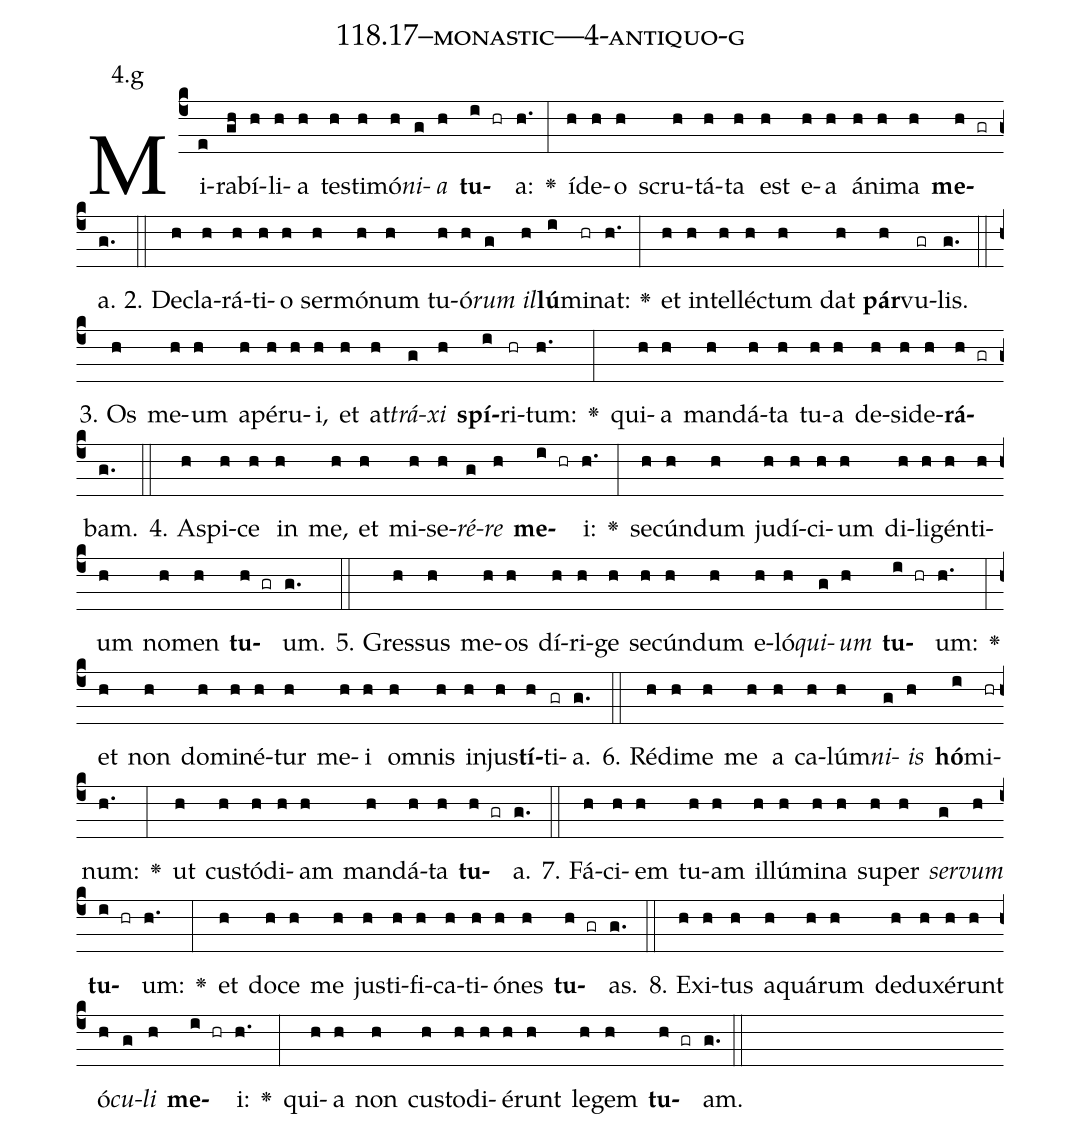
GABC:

name: 118.17--monastic---4-antiquo-g;
annotation: 4.g;
%%
(c4)Mi(e)ra(gh)bí(h)li(h)a(h) tes(h)ti(h)mó(h)<i>ni</i>(g)<i>a</i>(h) <b>tu</b>(i hr)a:(h.) <v>\greheightstar</v>(:) íd(h)e(h)o(h) scru(h)tá(h)ta(h) est(h) e(h)a(h) á(h)ni(h)ma(h) <b>me</b>(h gr)a.(g.) (::)
2. De(h)cla(h)rá(h)ti(h)o(h) ser(h)mó(h)num(h) tu(h)ó(h)<i>rum</i>(g) <i>il</i>(h)<b>lú</b>(i)mi(hr)nat:(h.) <v>\greheightstar</v>(:) et(h) in(h)tel(h)léc(h)tum(h) dat(h) <b>pár</b>(h)vu(gr)lis.(g.) (::)
3. Os(h) me(h)um(h) a(h)pé(h)ru(h)i,(h) et(h) at(h)<i>trá</i>(g)<i>xi</i>(h) <b>spí</b>(i)ri(hr)tum:(h.) <v>\greheightstar</v>(:) qui(h)a(h) man(h)dá(h)ta(h) tu(h)a(h) de(h)si(h)de(h)<b>rá</b>(h gr)bam.(g.) (::)
4. A(h)spi(h)ce(h) in(h) me,(h) et(h) mi(h)se(h)<i>ré</i>(g)<i>re</i>(h) <b>me</b>(i hr)i:(h.) <v>\greheightstar</v>(:) se(h)cún(h)dum(h) ju(h)dí(h)ci(h)um(h) di(h)li(h)gén(h)ti(h)um(h) no(h)men(h) <b>tu</b>(h gr)um.(g.) (::)
5. Gres(h)sus(h) me(h)os(h) dí(h)ri(h)ge(h) se(h)cún(h)dum(h) e(h)ló(h)<i>qui</i>(g)<i>um</i>(h) <b>tu</b>(i hr)um:(h.) <v>\greheightstar</v>(:) et(h) non(h) do(h)mi(h)né(h)tur(h) me(h)i(h) om(h)nis(h) in(h)jus(h)<b>tí</b>(h)ti(gr)a.(g.) (::)
6. Réd(h)i(h)me(h) me(h) a(h) ca(h)lúm(h)<i>ni</i>(g)<i>is</i>(h) <b>hó</b>(i)mi(hr)num:(h.) <v>\greheightstar</v>(:) ut(h) cus(h)tó(h)di(h)am(h) man(h)dá(h)ta(h) <b>tu</b>(h gr)a.(g.) (::)
7. Fá(h)ci(h)em(h) tu(h)am(h) il(h)lú(h)mi(h)na(h) su(h)per(h) <i>ser</i>(g)<i>vum</i>(h) <b>tu</b>(i hr)um:(h.) <v>\greheightstar</v>(:) et(h) do(h)ce(h) me(h) jus(h)ti(h)fi(h)ca(h)ti(h)ó(h)nes(h) <b>tu</b>(h gr)as.(g.) (::)
8. Ex(h)i(h)tus(h) a(h)quá(h)rum(h) de(h)du(h)xé(h)runt(h) ó(h)<i>cu</i>(g)<i>li</i>(h) <b>me</b>(i hr)i:(h.) <v>\greheightstar</v>(:) qui(h)a(h) non(h) cus(h)to(h)di(h)é(h)runt(h) le(h)gem(h) <b>tu</b>(h gr)am.(g.) (::)
